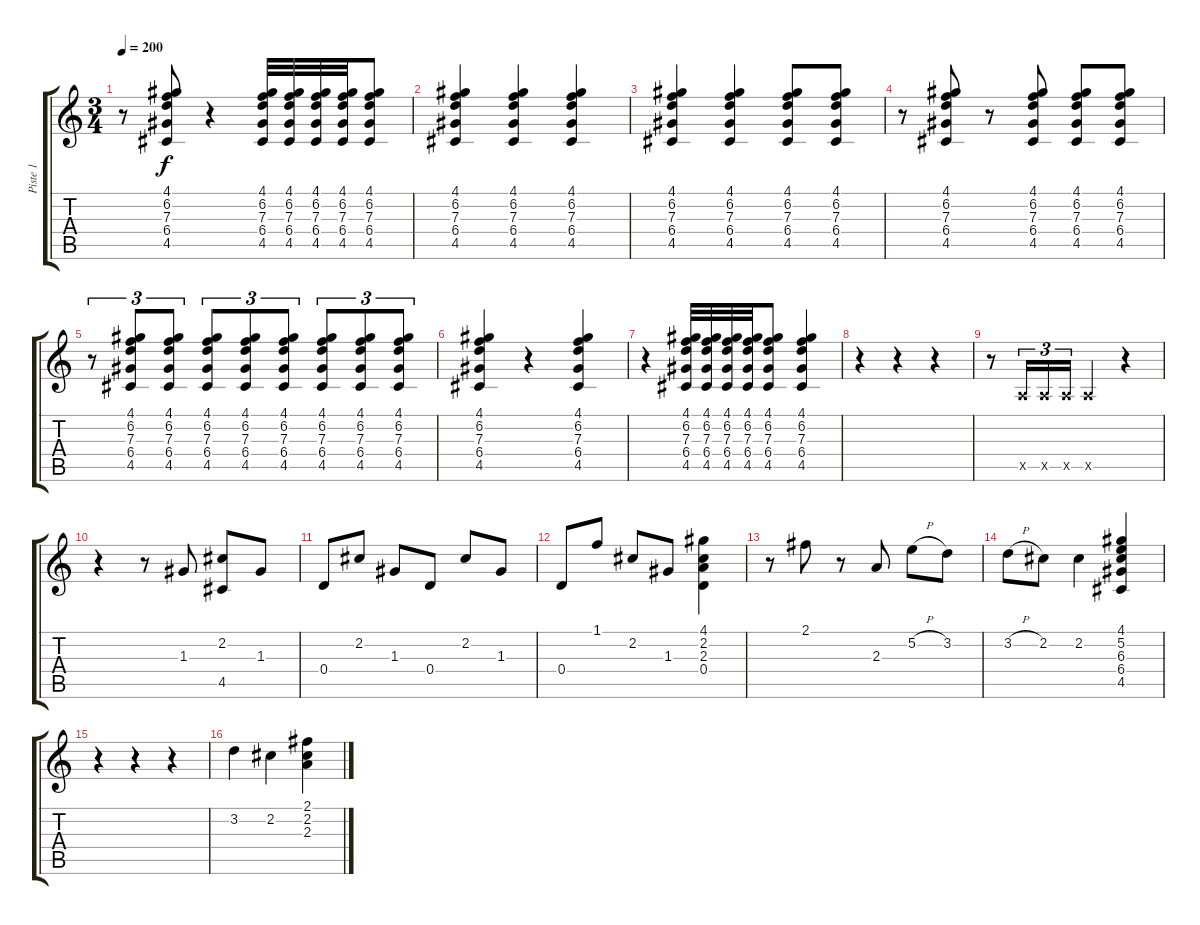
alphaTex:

\track ("Piste 1" "Piste 1") {instrument acousticguitarnylon}
\staff {score tabs}
\tuning (E4 B3 G3 D3 A2 E2) {hide}
\ts (3 4)
\tempo 200
\clef g2
\ks c
r.8{dy f} (4.1 6.2 7.3 6.4 4.5).8 r.4 (4.1 6.2 7.3 6.4 4.5).32 (4.1 6.2 7.3 6.4 4.5).32 (4.1 6.2 7.3 6.4 4.5).32 (4.1 6.2 7.3 6.4 4.5).32 (4.1 6.2 7.3 6.4 4.5).8 |
(4.1 6.2 7.3 6.4 4.5).4 (4.1 6.2 7.3 6.4 4.5).4 (4.1 6.2 7.3 6.4 4.5).4 |
(4.1 6.2 7.3 6.4 4.5).4 (4.1 6.2 7.3 6.4 4.5).4 (4.1 6.2 7.3 6.4 4.5).8 (4.1 6.2 7.3 6.4 4.5).8 |
r.8 (4.1 6.2 7.3 6.4 4.5).8 r.8 (4.1 6.2 7.3 6.4 4.5).8 (4.1 6.2 7.3 6.4 4.5).8 (4.1 6.2 7.3 6.4 4.5).8 |
r.8{tu (3 2)} (4.1 6.2 7.3 6.4 4.5).8{tu (3 2)} (4.1 6.2 7.3 6.4 4.5).8{tu (3 2)} (4.1 6.2 7.3 6.4 4.5).8{tu (3 2)} (4.1 6.2 7.3 6.4 4.5).8{tu (3 2)} (4.1 6.2 7.3 6.4 4.5).8{tu (3 2)} (4.1 6.2 7.3 6.4 4.5).8{tu (3 2)} (4.1 6.2 7.3 6.4 4.5).8{tu (3 2)} (4.1 6.2 7.3 6.4 4.5).8{tu (3 2)} |
(4.1 6.2 7.3 6.4 4.5).4 r.4 (4.1 6.2 7.3 6.4 4.5).4 |
r.4 (4.1 6.2 7.3 6.4 4.5).32 (4.1 6.2 7.3 6.4 4.5).32 (4.1 6.2 7.3 6.4 4.5).32 (4.1 6.2 7.3 6.4 4.5).32 (4.1 6.2 7.3 6.4 4.5).8 (4.1 6.2 7.3 6.4 4.5).4 |
r.4 r.4 r.4 |
r.8 0.5{x}.16{tu (3 2)} 0.5{x}.16{tu (3 2)} 0.5{x}.16{tu (3 2)} 0.5{x}.4 r.4 |
r.4 r.8 1.3.8 (2.2 4.5).8 1.3.8 |
0.4.8 2.2.8 1.3.8 0.4.8 2.2.8 1.3.8 |
0.4.8 1.1.8 2.2.8 1.3.8 (4.1 2.2 2.3 0.4).4 |
r.8 2.1.8 r.8 2.3.8 5.2{h}.8 3.2.8 |
3.2{h}.8 2.2.8 2.2.4 (4.1 5.2 6.3 6.4 4.5).4 |
r.4 r.4 r.4 |
3.2.4 2.2.4 (2.1 2.2 2.3).4
